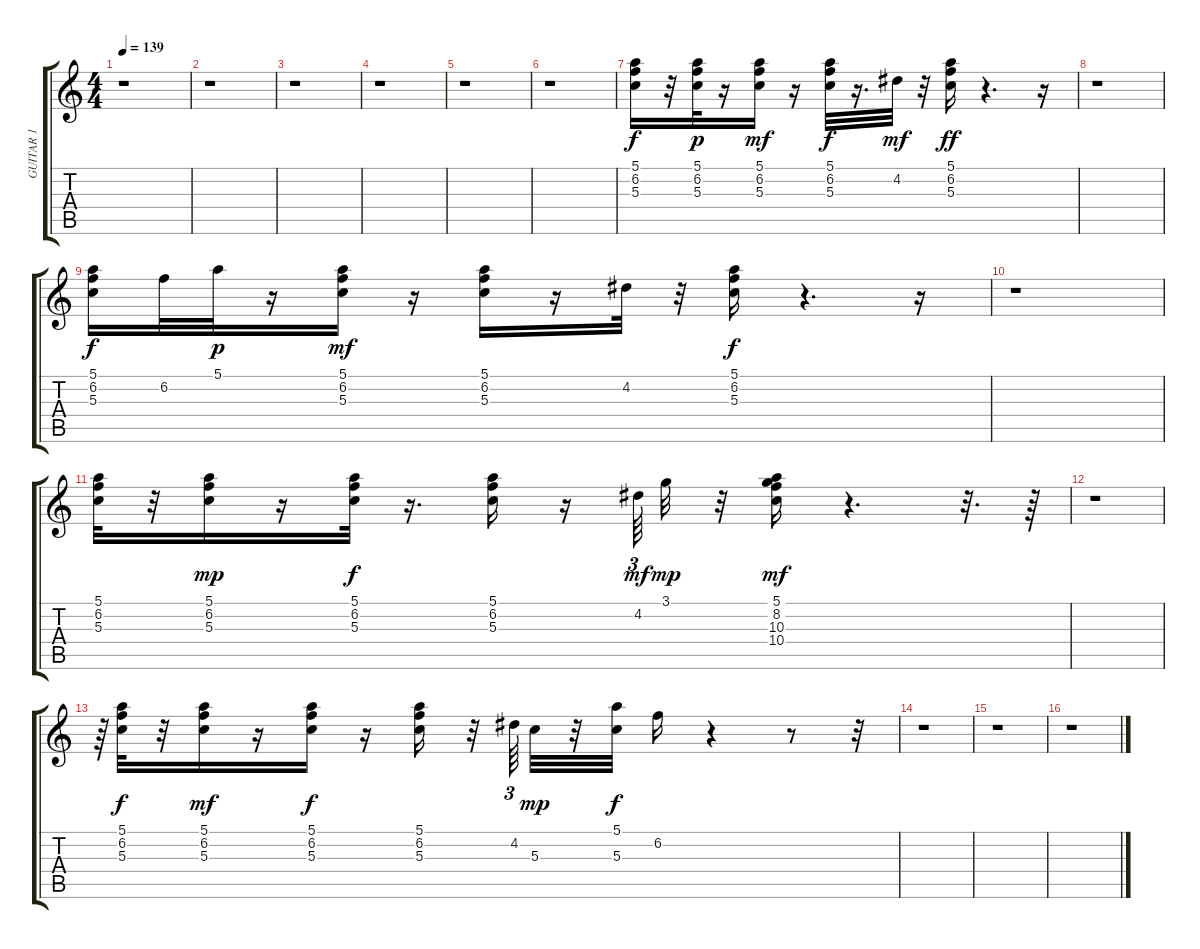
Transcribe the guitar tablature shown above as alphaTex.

\track ("GUITAR 1" "GUITAR 1") {instrument electricguitarclean}
\staff {score tabs}
\tuning (E4 B3 G3 D3 A2 E2) {hide}
\ts (4 4)
\tempo 139
\clef g2
\ks c
r.1{dy mf} |
r.1 |
r.1 |
r.1 |
r.1 |
r.1 |
(5.1 6.2 5.3).16{dy f} r.32 (5.1 6.2 5.3).32{dy p} r.16 (5.1 6.2 5.3).16{dy mf} r.16 (5.1 6.2 5.3).32{dy f} r.16{d} 4.2.32{dy mf} r.32 (5.1 6.2 5.3).16{dy ff} r.4{d} r.16 |
r.1 |
(5.1 6.2 5.3).16{dy f} 6.2.32 5.1.32{dy p} r.16 (5.1 6.2 5.3).16{dy mf} r.16 (5.1 6.2 5.3).16 r.16 4.2.32 r.32 (5.1 6.2 5.3).16{dy f} r.4{d} r.16 |
r.1 |
(5.1 6.2 5.3).32 r.32 (5.1 6.2 5.3).16{dy mp} r.16 (5.1 6.2 5.3).32{dy f} r.16{d} (5.1 6.2 5.3).16 r.16 4.2.64{tu (3 2) dy mf} 3.1.32{dy mp} r.32 (5.1 8.2 10.3 10.4).16{dy mf} r.4{d} r.32{d} r.64 |
r.1 |
r.64{tu (3 2)} (5.1 6.2 5.3).32{dy f} r.32 (5.1 6.2 5.3).16{dy mf} r.16 (5.1 6.2 5.3).16{dy f} r.16 (5.1 6.2 5.3).16 r.32 4.2.64{tu (3 2)} 5.3.32{dy mp} r.32 (5.1 5.3).32{dy f} 6.2.16 r.4 r.8 r.32 |
r.1 |
r.1 |
r.1
